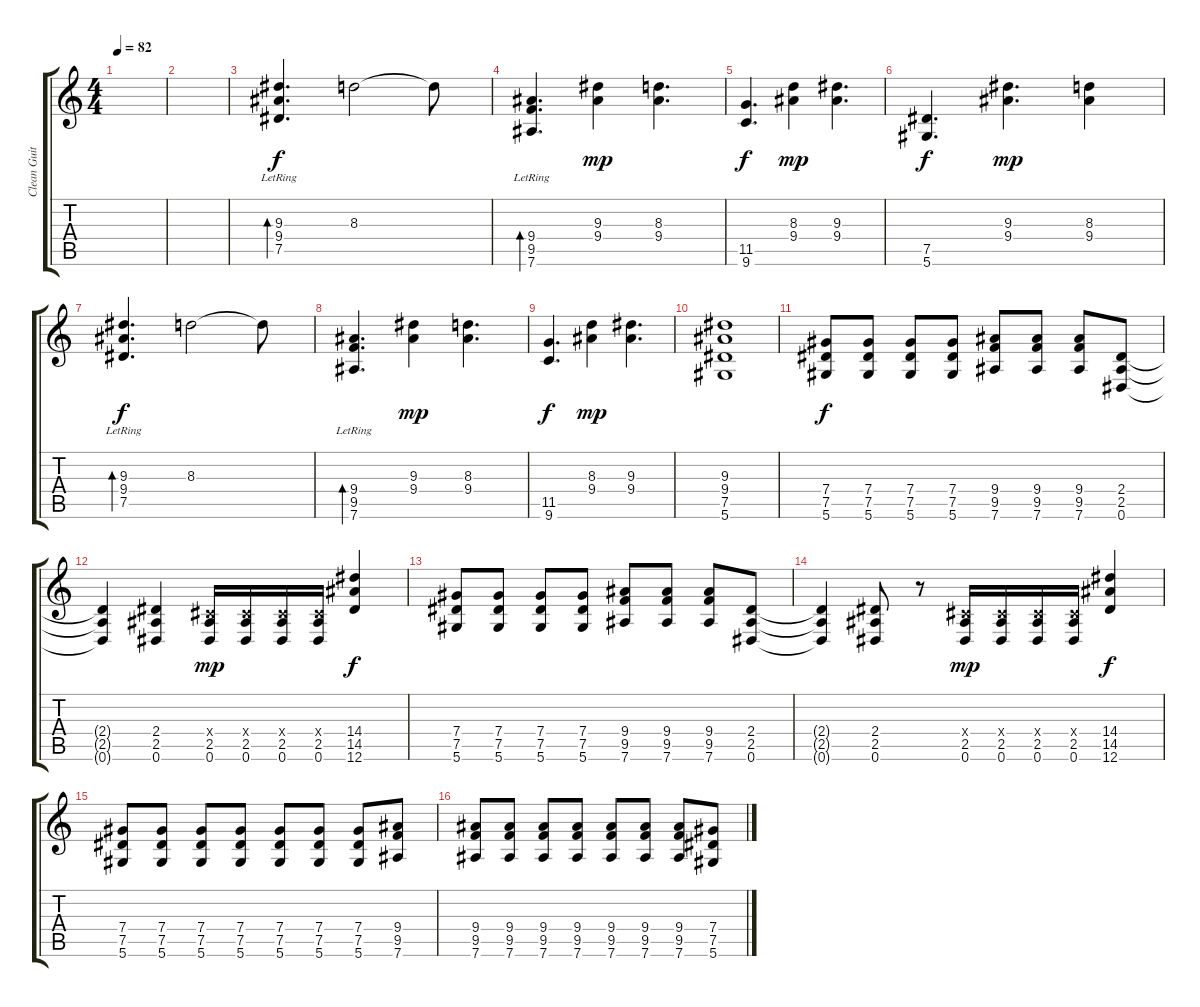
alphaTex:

\track ("Clean Guitar" "Clean Guit") {instrument acousticguitarsteel}
\staff {score tabs}
\tuning (Eb4 Bb3 Gb3 Db3 Ab2 Eb2) {hide}
\ts (4 4)
\tempo 82
\clef g2
\ks c
|
|
(9.3 9.4{lr} 7.5{lr}).4{d bd 120 dy f} 8.3.2 8.3{t}.8 |
(9.4{lr} 9.5{lr} 7.6{lr}).4{d bd 120} (9.3 9.4).4{dy mp} (8.3 9.4).4{d} |
(11.5 9.6).4{d dy f} (8.3 9.4).4{dy mp} (9.3 9.4).4{d} |
(7.5 5.6).4{d dy f} (9.3 9.4).4{d dy mp} (8.3 9.4).4 |
(9.3 9.4{lr} 7.5{lr}).4{d bd 120 dy f} 8.3.2 8.3{t}.8 |
(9.4{lr} 9.5{lr} 7.6{lr}).4{d bd 120} (9.3 9.4).4{dy mp} (8.3 9.4).4{d} |
(11.5 9.6).4{d dy f} (8.3 9.4).4{dy mp} (9.3 9.4).4{d} |
(9.3 9.4 7.5 5.6).1 |
(7.4 7.5 5.6).8{dy f} (7.4 7.5 5.6).8 (7.4 7.5 5.6).8 (7.4 7.5 5.6).8 (9.4 9.5 7.6).8 (9.4 9.5 7.6).8 (9.4 9.5 7.6).8 (2.4 2.5 0.6).8 |
(2.4{t} 2.5{t} 0.6{t}).4 (2.4 2.5 0.6).4 (0.4{x} 2.5 0.6).16{dy mp} (0.4{x} 2.5 0.6).16 (0.4{x} 2.5 0.6).16 (0.4{x} 2.5 0.6).16 (14.4 14.5 12.6).4{dy f} |
(7.4 7.5 5.6).8 (7.4 7.5 5.6).8 (7.4 7.5 5.6).8 (7.4 7.5 5.6).8 (9.4 9.5 7.6).8 (9.4 9.5 7.6).8 (9.4 9.5 7.6).8 (2.4 2.5 0.6).8 |
(2.4{t} 2.5{t} 0.6{t}).4 (2.4 2.5 0.6).8 r.8 (0.4{x} 2.5 0.6).16{dy mp} (0.4{x} 2.5 0.6).16 (0.4{x} 2.5 0.6).16 (0.4{x} 2.5 0.6).16 (14.4 14.5 12.6).4{dy f} |
(7.4 7.5 5.6).8 (7.4 7.5 5.6).8 (7.4 7.5 5.6).8 (7.4 7.5 5.6).8 (7.4 7.5 5.6).8 (7.4 7.5 5.6).8 (7.4 7.5 5.6).8 (9.4 9.5 7.6).8 |
(9.4 9.5 7.6).8 (9.4 9.5 7.6).8 (9.4 9.5 7.6).8 (9.4 9.5 7.6).8 (9.4 9.5 7.6).8 (9.4 9.5 7.6).8 (9.4 9.5 7.6).8 (7.4 7.5 5.6).8
